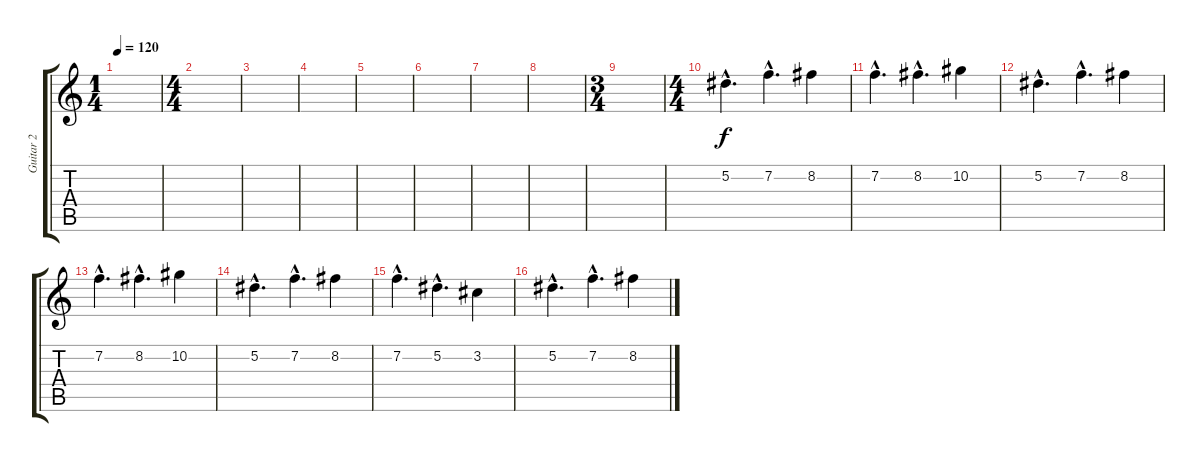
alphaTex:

\track ("Guitar 2" "Guitar 2") {instrument electricguitarclean}
\staff {score tabs}
\tuning (Eb4 Bb3 Gb3 Db3 Ab2 Eb2) {hide}
\ts (1 4)
\tempo 120
\clef g2
\ks c
|
\ts (4 4)
|
|
|
|
|
|
|
\ts (3 4)
|
\ts (4 4)
5.2{hac}.4{d} 7.2{hac}.4{d} 8.2.4 |
7.2{hac}.4{d} 8.2{hac}.4{d} 10.2.4 |
5.2{hac}.4{d} 7.2{hac}.4{d} 8.2.4 |
7.2{hac}.4{d} 8.2{hac}.4{d} 10.2.4 |
5.2{hac}.4{d} 7.2{hac}.4{d} 8.2.4 |
7.2{hac}.4{d} 5.2{hac}.4{d} 3.2.4 |
5.2{hac}.4{d} 7.2{hac}.4{d} 8.2.4
